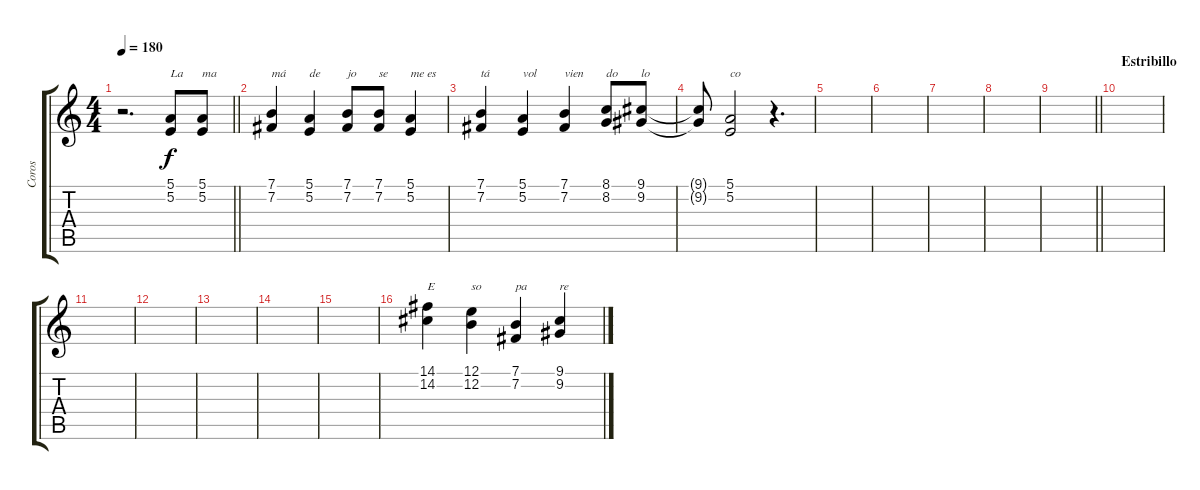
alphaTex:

\track ("Coros" "Coros") {instrument lead1square}
\staff {score tabs}
\tuning (E4 B3 G3 D3 A2 E2) {hide}
\ts (4 4)
\tempo 180
\clef g2
\barLineRight lightlight
\ks c
r.2{d dy f} (5.1 5.2).8{txt "La"} (5.1 5.2).8{txt "ma"} |
(7.1 7.2).4{txt "má"} (5.1 5.2).4{txt "de"} (7.1 7.2).8{txt "jo"} (7.1 7.2).8{txt "se"} (5.1 5.2).4{txt "me es"} |
(7.1 7.2).4{txt "tá"} (5.1 5.2).4{txt "vol"} (7.1 7.2).4{txt "vien"} (8.1 8.2).8{txt "do"} (9.1 9.2).8{txt "lo"} |
(9.1{t} 9.2{t}).8 (5.1 5.2).2{txt "co"} r.4{d} |
|
|
|
|
\barLineRight lightlight
|
\section ("" "Estribillo")
|
|
|
|
|
|
(14.1 14.2).4{txt "E"} (12.1 12.2).4{txt "so"} (7.1 7.2).4{txt "pa"} (9.1 9.2).4{txt "re"}
